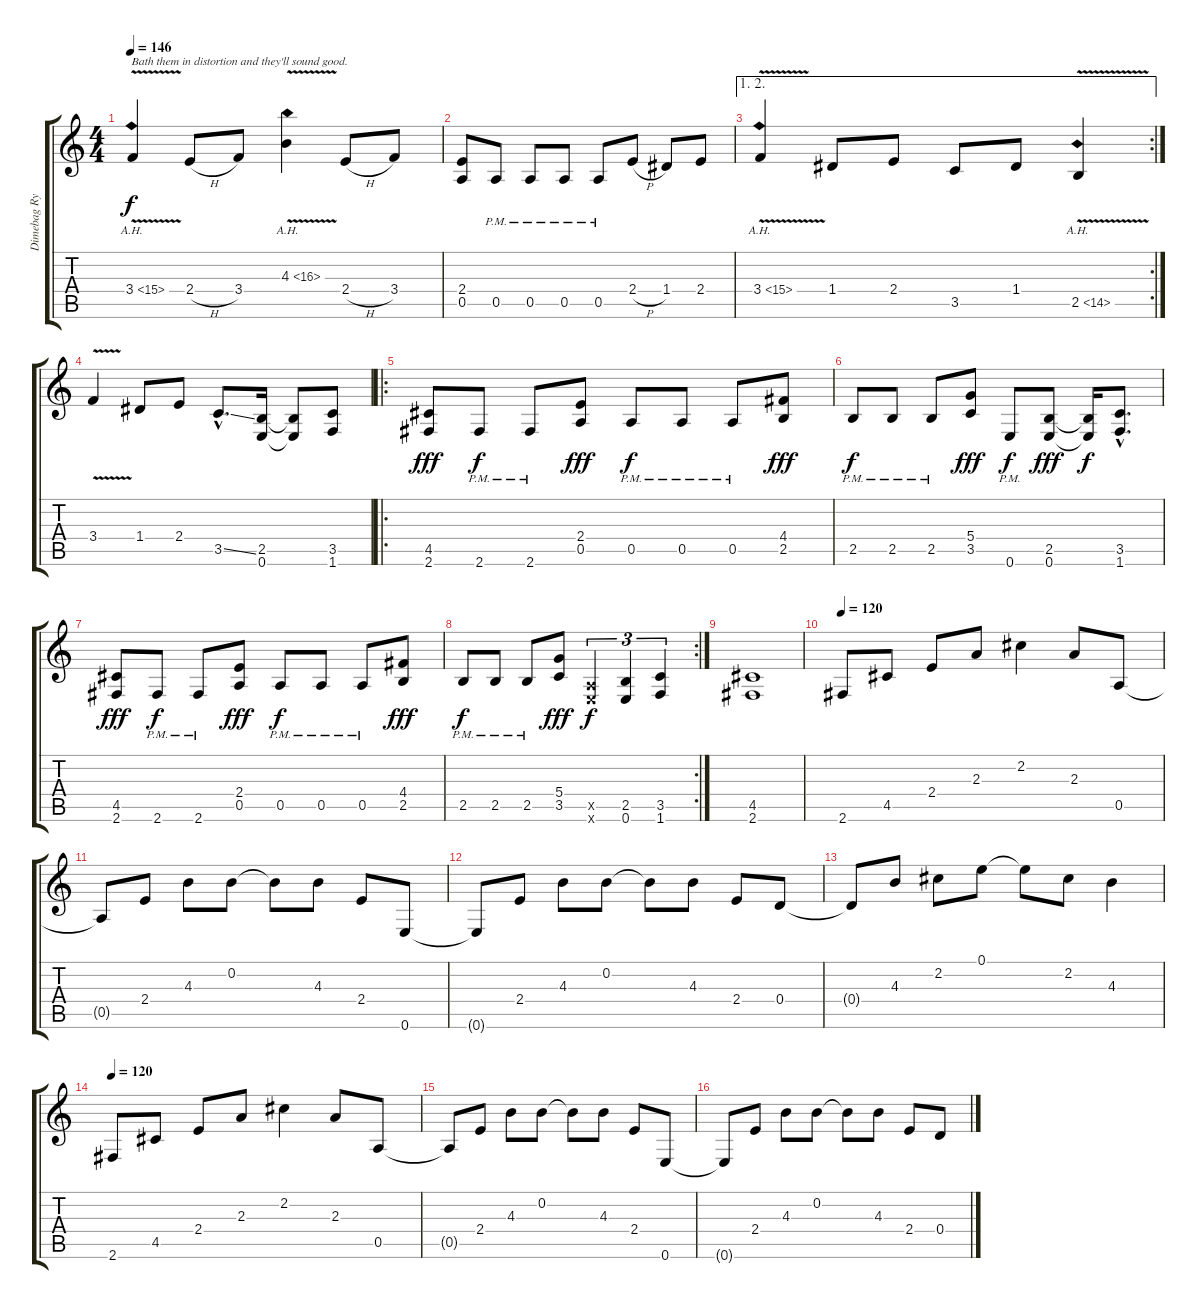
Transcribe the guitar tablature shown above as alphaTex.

\track ("Dimebag Rythym" "Dimebag Ry") {instrument distortionguitar}
\staff {score tabs}
\tuning (E4 B3 G3 D3 A2 E2) {hide}
\ts (4 4)
\tempo 146
\clef g2
\ks c
3.4{ah 12 v}.4{txt "Bath them in distortion and they'll sound good." dy f} 2.4{h}.8 3.4.8 4.3{ah 12 v}.4 2.4{h}.8 3.4.8 |
(2.4 0.5).8 0.5{pm}.8 0.5{pm}.8 0.5{pm}.8 0.5{pm}.8 2.4{h}.8 1.4.8 2.4.8 |
\ae (1 2)
\rc 2
3.4{ah 12 v}.4 1.4.8 2.4.8 3.5.8 1.4.8 2.5{ah 12 v}.4 |
3.4{v}.4 1.4.8 2.4.8 3.5{ss hac}.8{d} (2.5 0.6).16 (2.5{t} 0.6{t}).8 (3.5 1.6).8 |
\ro
(4.5 2.6).8{dy fff} 2.6{pm}.8{dy f} 2.6{pm}.8 (2.4 0.5).8{dy fff} 0.5{pm}.8{dy f} 0.5{pm}.8 0.5{pm}.8 (4.4 2.5).8{dy fff} |
2.5{pm}.8{dy f} 2.5{pm}.8 2.5{pm}.8 (5.4 3.5).8{dy fff} 0.6{pm}.8{dy f} (2.5 0.6).8{dy fff} (2.5{t} 0.6{t}).16{dy f} (3.5{hac} 1.6{hac}).8{d} |
(4.5 2.6).8{dy fff} 2.6{pm}.8{dy f} 2.6{pm}.8 (2.4 0.5).8{dy fff} 0.5{pm}.8{dy f} 0.5{pm}.8 0.5{pm}.8 (4.4 2.5).8{dy fff} |
\rc 2
2.5{pm}.8{dy f} 2.5{pm}.8 2.5{pm}.8 (5.4 3.5).8{dy fff} (0.5{x} 0.6{x}).4{tu (3 2) dy f} (2.5 0.6).4{tu (3 2)} (3.5 1.6).4{tu (3 2)} |
(4.5 2.6).1 |
\tempo 120
2.6.8{instrument acousticguitarsteel} 4.5.8 2.4.8 2.3.8 2.2.4 2.3.8 0.5.8 |
0.5{t}.8 2.4.8 4.3.8 0.2.8 0.2{t}.8 4.3.8 2.4.8 0.6.8 |
0.6{t}.8 2.4.8 4.3.8 0.2.8 0.2{t}.8 4.3.8 2.4.8 0.4.8 |
0.4{t}.8 4.3.8 2.2.8 0.1.8 0.1{t}.8 2.2.8 4.3.4 |
\tempo 120
2.6.8{instrument acousticguitarsteel} 4.5.8 2.4.8 2.3.8 2.2.4 2.3.8 0.5.8 |
0.5{t}.8 2.4.8 4.3.8 0.2.8 0.2{t}.8 4.3.8 2.4.8 0.6.8 |
0.6{t}.8 2.4.8 4.3.8 0.2.8 0.2{t}.8 4.3.8 2.4.8 0.4.8
